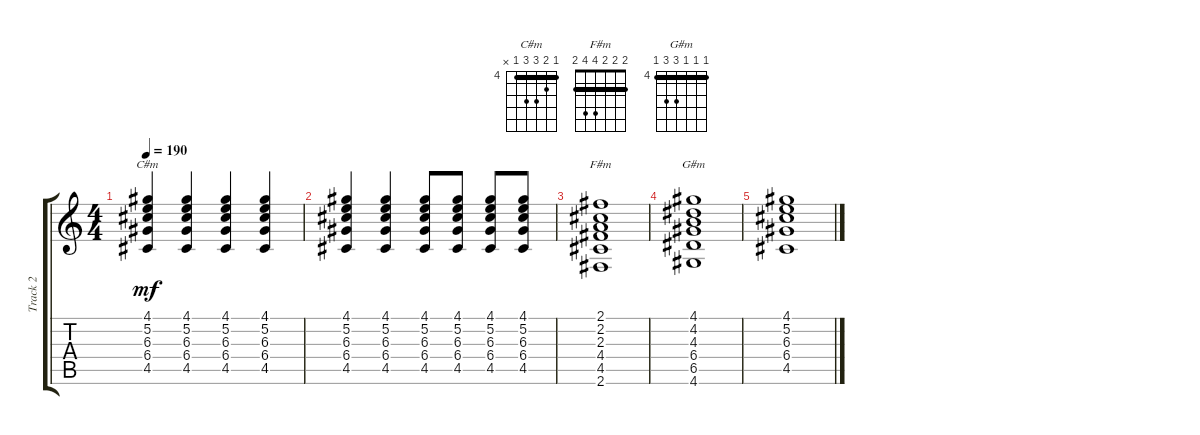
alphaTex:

\track ("Track 2" "Track 2") {instrument acousticguitarsteel}
\staff {score tabs}
\tuning (E4 B3 G3 D3 A2 E2) {hide}
\chord ("C#m" 4 5 6 6 4 x) {firstfret 4 barre 4}
\chord ("F#m" 2 2 2 4 4 2) {barre 2}
\chord ("G#m" 4 4 4 6 6 4) {firstfret 4 barre 4}
\ts (4 4)
\tempo 190
\clef g2
\ks c
(4.1 5.2 6.3 6.4 4.5).4{ch "C#m" dy mf} (4.1 5.2 6.3 6.4 4.5).4 (4.1 5.2 6.3 6.4 4.5).4 (4.1 5.2 6.3 6.4 4.5).4 |
(4.1 5.2 6.3 6.4 4.5).4 (4.1 5.2 6.3 6.4 4.5).4 (4.1 5.2 6.3 6.4 4.5).8 (4.1 5.2 6.3 6.4 4.5).8 (4.1 5.2 6.3 6.4 4.5).8 (4.1 5.2 6.3 6.4 4.5).8 |
(2.1 2.2 2.3 4.4 4.5 2.6).1{ch "F#m"} |
(4.1 4.2 4.3 6.4 6.5 4.6).1{ch "G#m"} |
(4.1 5.2 6.3 6.4 4.5).1
